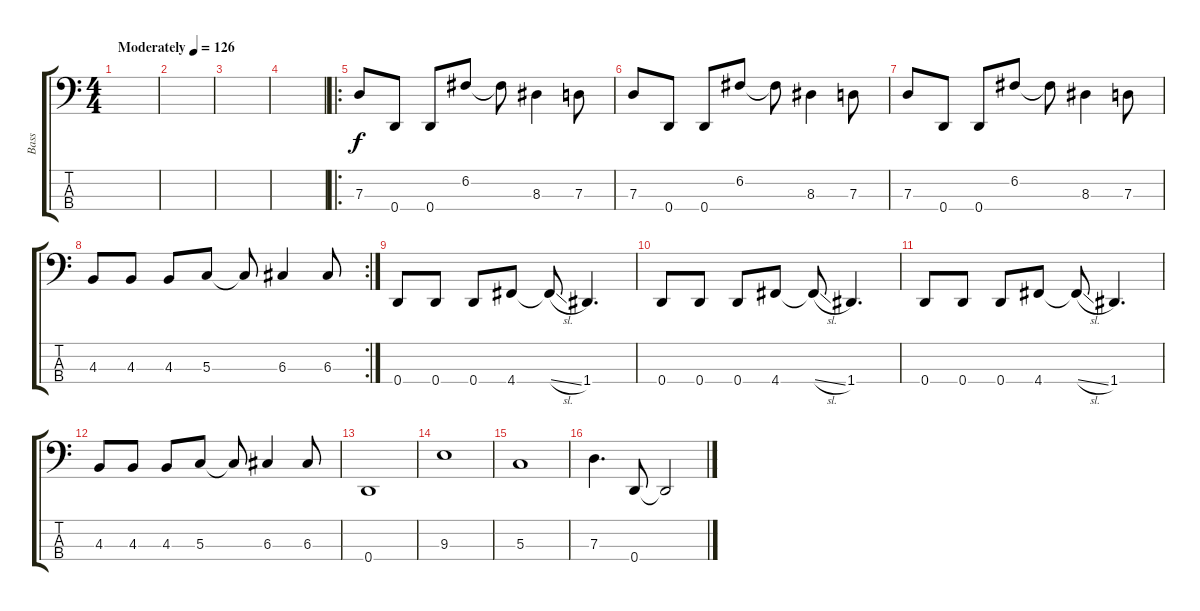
\track ("Bass" "Bass") {instrument electricbassfinger}
\staff {score tabs}
\tuning (F2 C2 G1 D1) {hide}
\ts (4 4)
\tempo (126 "Moderately")
\clef f4
\ks c
|
|
|
|
\ro
7.3.8 0.4.8 0.4.8 6.2.8 6.2{t}.8 8.3.4 7.3.8 |
7.3.8 0.4.8 0.4.8 6.2.8 6.2{t}.8 8.3.4 7.3.8 |
7.3.8 0.4.8 0.4.8 6.2.8 6.2{t}.8 8.3.4 7.3.8 |
\rc 2
4.3.8 4.3.8 4.3.8 5.3.8 5.3{t}.8 6.3.4 6.3.8 |
0.4.8 0.4.8 0.4.8 4.4.8 4.4{sl t}.8 1.4.4{d} |
0.4.8 0.4.8 0.4.8 4.4.8 4.4{sl t}.8 1.4.4{d} |
0.4.8 0.4.8 0.4.8 4.4.8 4.4{sl t}.8 1.4.4{d} |
4.3.8 4.3.8 4.3.8 5.3.8 5.3{t}.8 6.3.4 6.3.8 |
0.4.1 |
9.3.1 |
5.3.1 |
7.3.4{d} 0.4.8 0.4{t}.2
